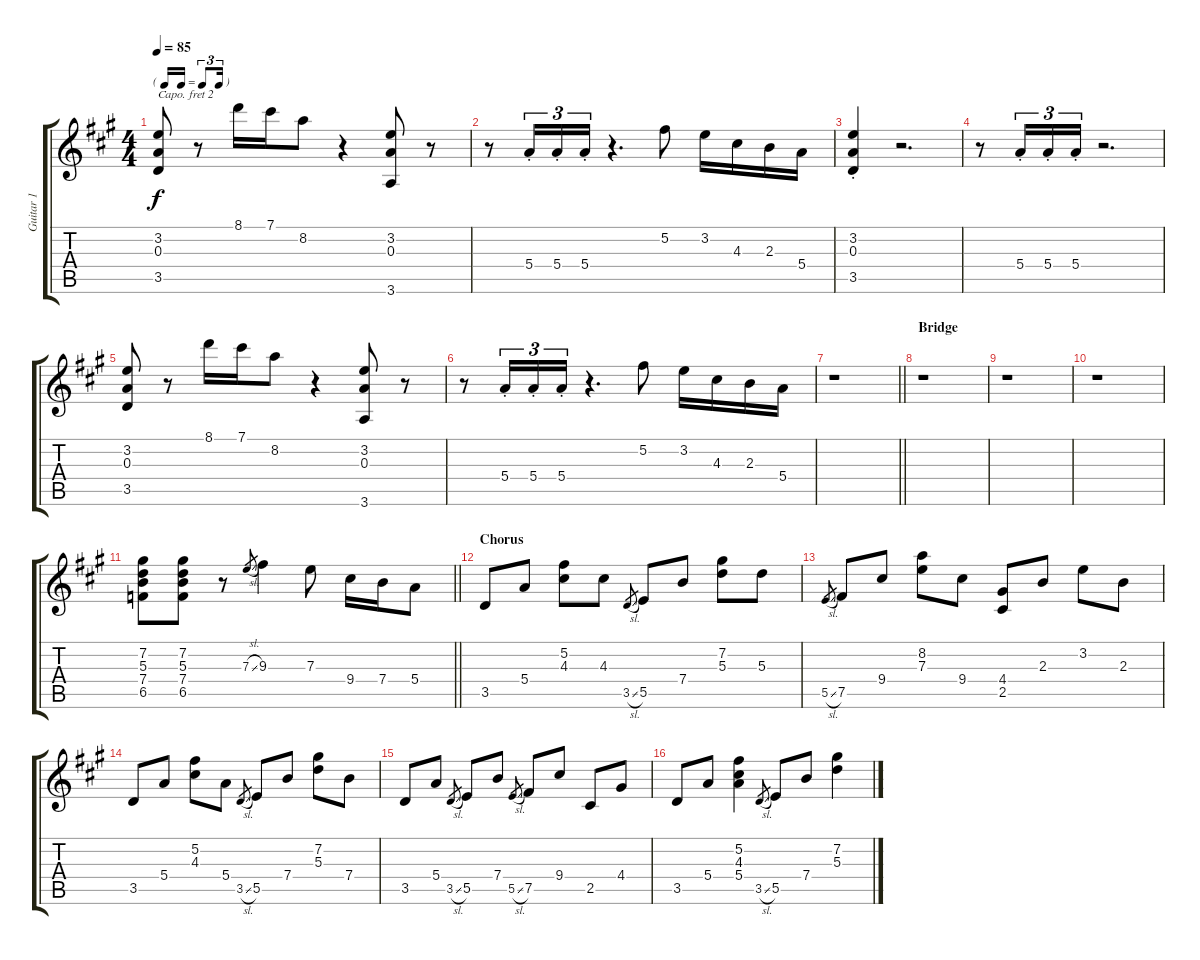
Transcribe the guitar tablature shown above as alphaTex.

\track ("Guitar 1" "Guitar 1") {instrument electricguitarclean}
\staff {score tabs}
\capo 2
\tuning (E4 B3 G3 D3 A2 E2) {hide}
\ts (4 4)
\tf triplet16th
\tempo 85
\clef g2
\ks a
(3.2 0.3 3.5).8{dy f} r.8 8.1.16 7.1.16 8.2.8 r.4 (3.2 0.3 3.6).8 r.8 |
r.8 5.4{st}.16{tu (3 2)} 5.4{st}.16{tu (3 2)} 5.4{st}.16{tu (3 2)} r.4{d} 5.2.8 3.2.16 4.3.16 2.3.16 5.4.16 |
(3.2{st} 0.3{st} 3.5{st}).4 r.2{d} |
r.8 5.4{st}.16{tu (3 2)} 5.4{st}.16{tu (3 2)} 5.4{st}.16{tu (3 2)} r.2{d} |
(3.2 0.3 3.5).8 r.8 8.1.16 7.1.16 8.2.8 r.4 (3.2 0.3 3.6).8 r.8 |
r.8 5.4{st}.16{tu (3 2)} 5.4{st}.16{tu (3 2)} 5.4{st}.16{tu (3 2)} r.4{d} 5.2.8 3.2.16 4.3.16 2.3.16 5.4.16 |
\barLineRight lightlight
r.1 |
\section ("" "Bridge")
r.1 |
r.1 |
r.1 |
\barLineRight lightlight
(7.2 5.3 7.4 6.5).8 (7.2 5.3 7.4 6.5).8 r.8 7.3{sl}.8{gr} 9.3.4 7.3.8 9.4.16 7.4.16 5.4.8 |
\section ("" "Chorus")
3.5.8 5.4.8 (5.2 4.3).8 4.3.8 3.5{sl}.8{gr} 5.5.8 7.4.8 (7.2 5.3).8 5.3.8 |
5.5{sl}.8{gr} 7.5.8 9.4.8 (8.2 7.3).8 9.4.8 (4.4 2.5).8 2.3.8 3.2.8 2.3.8 |
3.5.8 5.4.8 (5.2 4.3).8 5.4.8 3.5{sl}.8{gr} 5.5.8 7.4.8 (7.2 5.3).8 7.4.8 |
3.5.8 5.4.8 3.5{sl}.8{gr} 5.5.8 7.4.8 5.5{sl}.8{gr} 7.5.8 9.4.8 2.5.8 4.4.8 |
3.5.8 5.4.8 (5.2 4.3 5.4).4 3.5{sl}.8{gr} 5.5.8 7.4.8 (7.2 5.3).4
